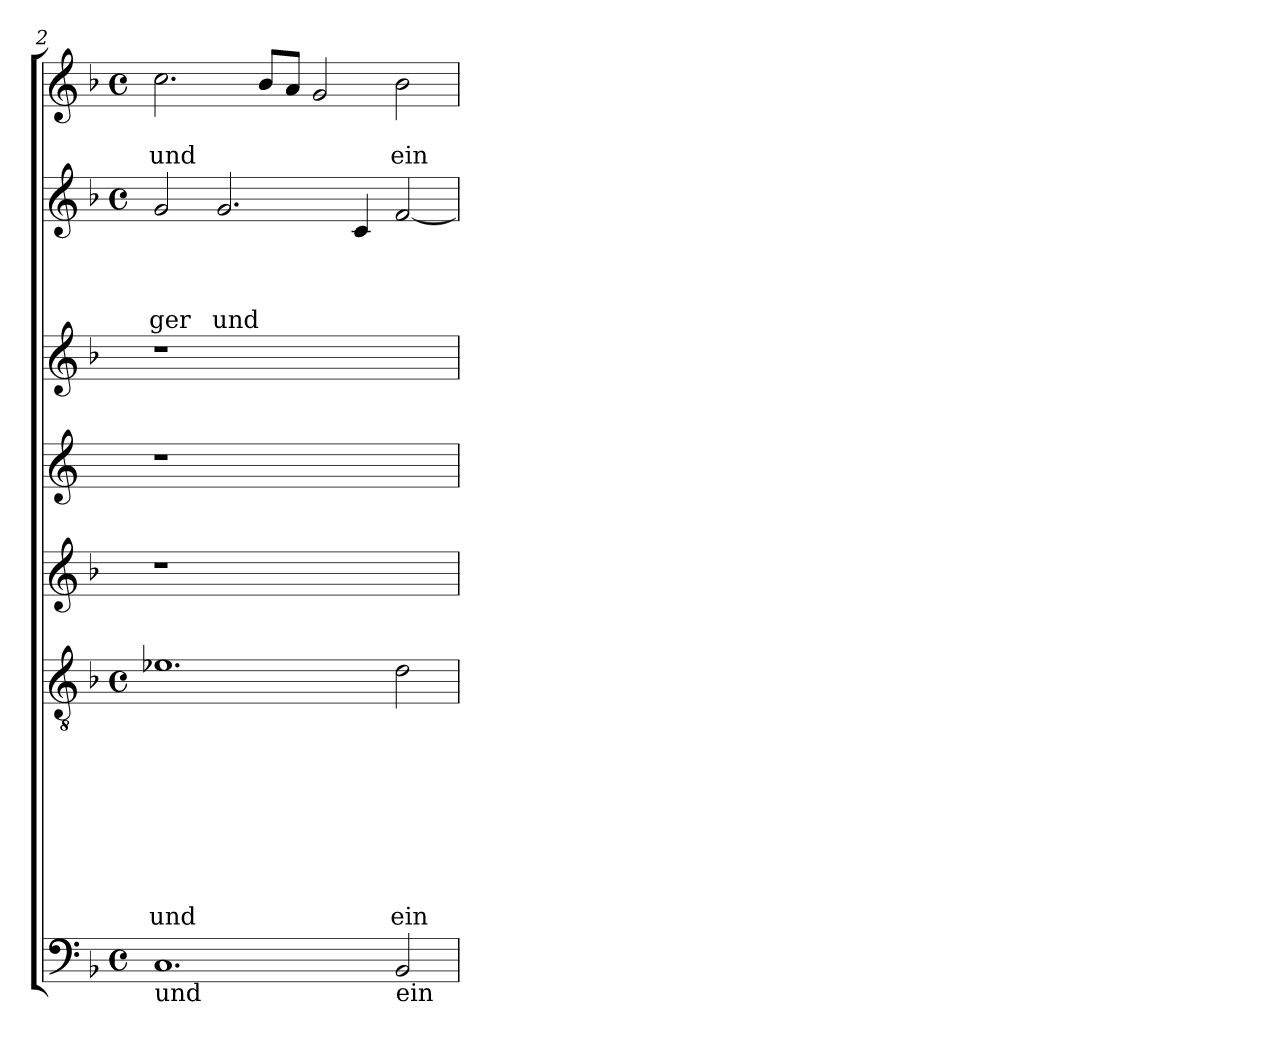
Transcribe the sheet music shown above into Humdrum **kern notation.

**kern	**kern	**text	**text	**text	**text	**text	**text	**text	**text	**text	**kern	**kern	**kern	**kern	**text	**text	**text	**text	**kern	**text	**text
*part7	*part6	*part6	*part6	*part6	*part6	*part6	*part6	*part6	*part6	*part6	*part5	*part4	*part3	*part2	*part2	*part2	*part2	*part2	*part1	*part1	*part1
*staff7	*staff6	*staff6	*staff6	*staff6	*staff6	*staff6	*staff6	*staff6	*staff6	*staff6	*staff5	*staff4	*staff3	*staff2	*staff2	*staff2	*staff2	*staff2	*staff1	*staff1	*staff1
*clefF4	*clefGv2	*	*	*	*	*	*	*	*	*	*clefG2	*clefG2	*clefG2	*clefG2	*	*	*	*	*clefG2	*	*
*	*	*	*	*	*	*	*	*	*	*	*	*ITrd-3c-5	*	*	*	*	*	*	*	*	*
*k[b-]	*k[b-]	*	*	*	*	*	*	*	*	*	*k[b-]	*k[b-]	*k[b-]	*k[b-]	*	*	*	*	*k[b-]	*	*
*F:	*F:	*	*	*	*	*	*	*	*	*	*F:	*F:	*F:	*F:	*	*	*	*	*F:	*	*
*M4/4	*M4/4	*	*	*	*	*	*	*	*	*	*	*	*	*M4/4	*	*	*	*	*M4/4	*	*
*met(c)	*met(c)	*	*	*	*	*	*	*	*	*	*	*	*	*met(c)	*	*	*	*	*met(c)	*	*
=2	=2	=2	=2	=2	=2	=2	=2	=2	=2	=2	=2	=2	=2	=2	=2	=2	=2	=2	=2	=2	=2
!LO:TX:b:t=und	!	!	!	!	!	!	!	!	!	!	!	!	!	!	!	!	!	!	!	!	!
!	!	!	!	!	!	!	!	!	!	!LO:LY:b	!	!	!	!	!	!	!	!LO:LY:b	!	!	!LO:LY:b
1.C	1.e-X	.	.	.	.	.	.	.	.	und	1r	1r	1r	2g/	.	.	.	ger	2.cc\	.	und
!	!	!	!	!	!	!	!	!	!	!	!	!	!	!	!	!	!	!LO:LY:b	!	!	!
.	.	.	.	.	.	.	.	.	.	.	.	.	.	2.g/	.	.	.	und	.	.	.
.	.	.	.	.	.	.	.	.	.	.	.	.	.	.	.	.	.	.	8b-/L	.	.
.	.	.	.	.	.	.	.	.	.	.	.	.	.	.	.	.	.	.	8a/J	.	.
.	.	.	.	.	.	.	.	.	.	.	1ryy	1ryy	1ryy	.	.	.	.	.	2g/	.	.
.	.	.	.	.	.	.	.	.	.	.	.	.	.	4c/	.	.	.	.	.	.	.
!LO:TX:b:t=ein	!	!	!	!	!	!	!	!	!	!	!	!	!	!	!	!	!	!	!	!	!
!	!	!	!	!	!	!	!	!	!	!LO:LY:b	!	!	!	!	!	!	!	!	!	!	!LO:LY:b
2BB-/	2d\	.	.	.	.	.	.	.	.	ein	.	.	.	[<2f/	.	.	.	.	2b-\	.	ein
=	=	=	=	=	=	=	=	=	=	=	=	=	=	=	=	=	=	=	=	=	=
*-	*-	*-	*-	*-	*-	*-	*-	*-	*-	*-	*-	*-	*-	*-	*-	*-	*-	*-	*-	*-	*-
